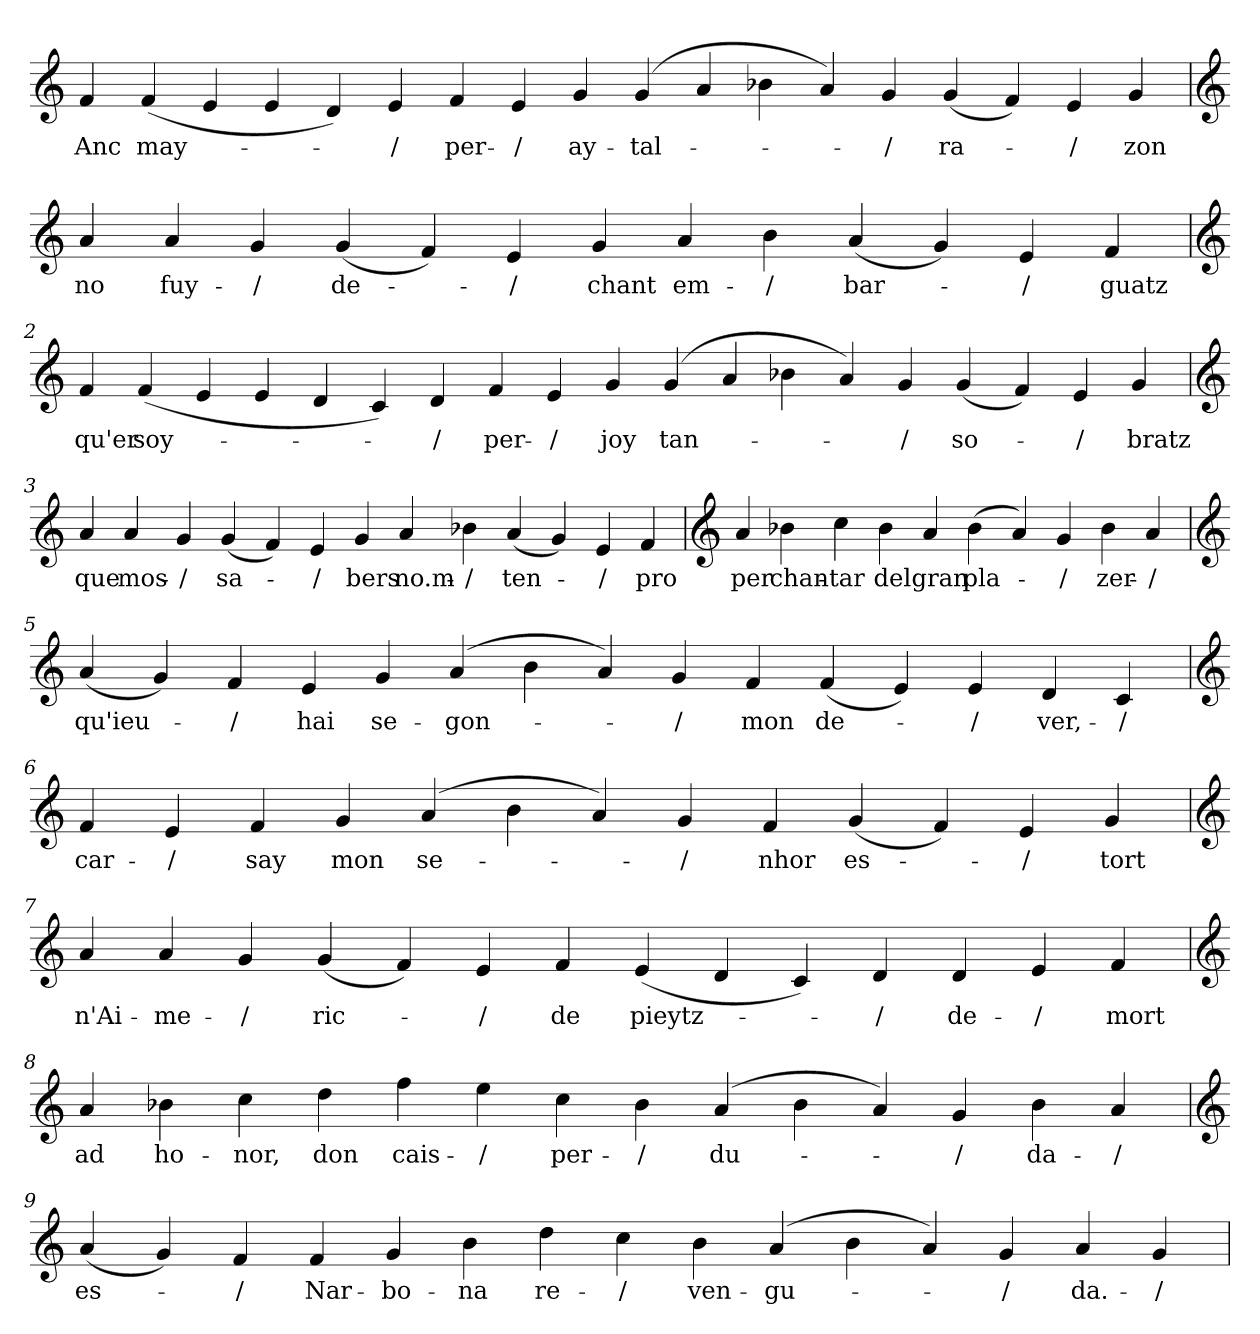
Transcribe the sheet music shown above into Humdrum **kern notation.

**kern	**text
*part1	*part1
*staff1	*staff1
*clefG2	*
=	=
4f	Anc
(4f	may-
4e	.
4e	.
4d)	.
4e	-/
4f	per-
4e	-/
4g	ay-
(4g	-tal-
4a	.
4b-X	.
4a)	.
4g	-/
(4g	ra-
4f)	.
4e	-/
4g	zon
=1	=1
*clefG2	*
4a	no
4a	fuy-
4g	-/
(4g	de-
4f)	.
4e	-/
4g	chant
4a	em-
4b	-/
(4a	bar-
4g)	.
4e	-/
4f	guatz
=2	=2
*clefG2	*
4f	qu'er
(4f	soy-
4e	.
4e	.
4d	.
4c)	.
4d	-/
4f	per-
4e	-/
4g	joy
(4g	tan-
4a	.
4b-X	.
4a)	.
4g	-/
(4g	so-
4f)	.
4e	-/
4g	bratz
=3	=3
*clefG2	*
4a	que
4a	mos-
4g	-/
(4g	sa-
4f)	.
4e	-/
4g	bers
4a	no.m-
4b-X	-/
(4a	ten-
4g)	.
4e	-/
4f	pro
=4	=4
*clefG2	*
4a	per
4b-X	chan-
4cc	-tar
4b-	del
4a	gran
(4b-	pla-
4a)	.
4g	-/
4b-	zer-
4a	-/
=5	=5
*clefG2	*
(4a	qu'ieu-
4g)	.
4f	-/
4e	hai
4g	se-
(4a	-gon-
4b	.
4a)	.
4g	-/
4f	mon
(4f	de-
4e)	.
4e	-/
4d	ver,-
4c	-/
=6	=6
*clefG2	*
4f	car-
4e	-/
4f	say
4g	mon
(4a	se-
4b	.
4a)	.
4g	-/
4f	nhor
(4g	es-
4f)	.
4e	-/
4g	tort
=7	=7
*clefG2	*
4a	n'Ai-
4a	-me-
4g	-/
(4g	ric-
4f)	.
4e	-/
4f	de
(4e	pieytz-
4d	.
4c)	.
4d	-/
4d	de-
4e	-/
4f	mort
=8	=8
*clefG2	*
4a	ad
4b-X	ho-
4cc	-nor,
4dd	don
4ff	cais-
4ee	-/
4cc	per-
4b-	-/
(4a	du-
4b-	.
4a)	.
4g	-/
4b-	da-
4a	-/
=9	=9
*clefG2	*
(4a	es-
4g)	.
4f	-/
4f	Nar-
4g	-bo-
4b	-na
4dd	re-
4cc	-/
4b	ven-
(4a	-gu-
4b	.
4a)	.
4g	-/
4a	da.-
4g	-/
=	=
*-	*-
